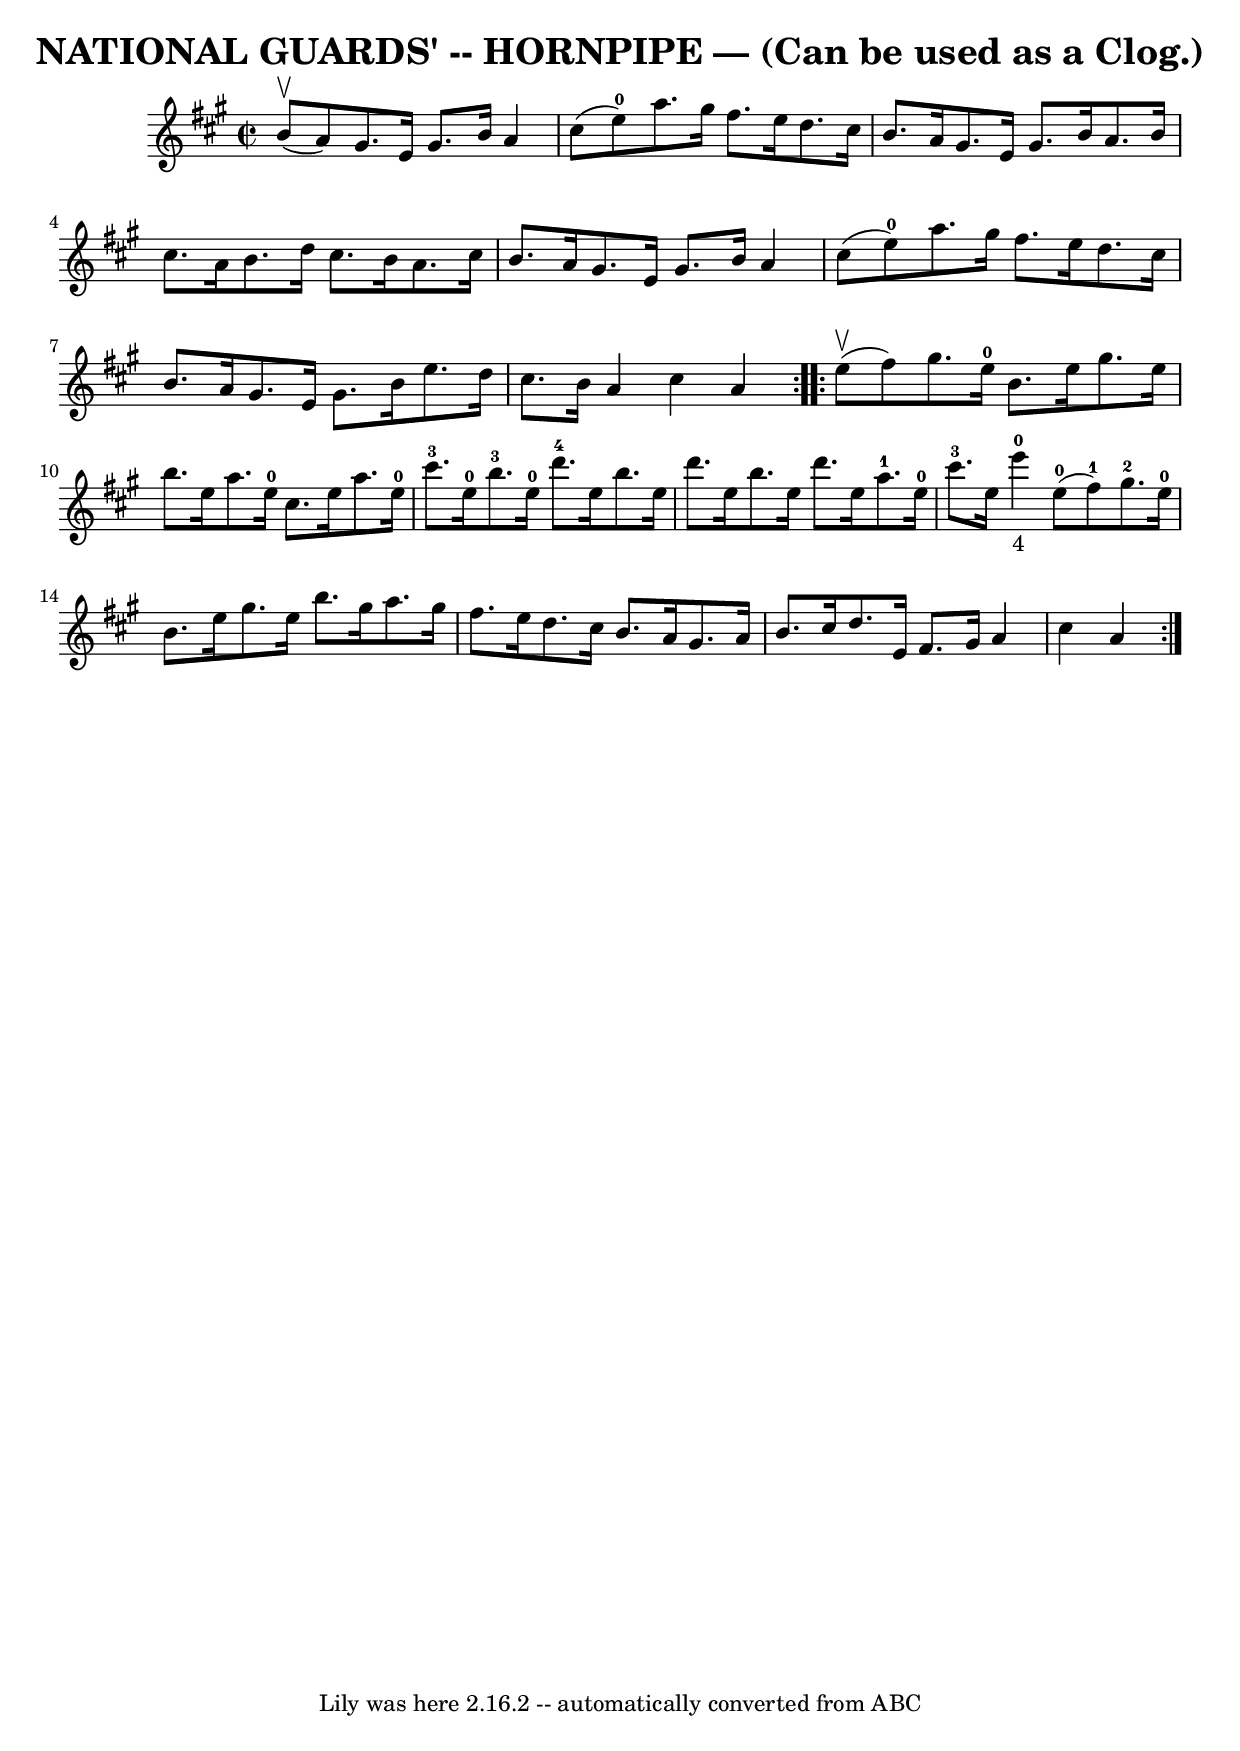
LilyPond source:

\version "2.16.2"
\include "Mammoth.ily"
\header {
  %% book = "Ryan's Mammoth Collection of Fiddle Tunes"
  crossRefNumber = "1"
  footnotes = ""
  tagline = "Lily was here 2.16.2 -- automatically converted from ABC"
  title = "NATIONAL GUARDS' -- HORNPIPE — (Can be used as a Clog.)"

}
voicedefault =  {



  \repeat volta 2 {

    \override Staff.TimeSignature #'style = #'C
    \time 2/2 
    \key a \major
 b'8 (^\upbow a'8)       |
    gis'8.    
    e'16 gis'8. b'16 a'4 cis''8 (e''8-0)   |
    a''8.    
    gis''16 fis''8. e''16 d''8. cis''16 b'8. a'16    |
    
    gis'8. e'16 gis'8. b'16 a'8. b'16 cis''8. a'16    |
    
    b'8. d''16 cis''8. b'16 a'8. cis''16 b'8. a'16    
    |
    |
    gis'8. e'16 gis'8. b'16 a'4 cis''8 (
    e''8-0)   |
    a''8. gis''16 fis''8. e''16 d''8.    
    cis''16 b'8. a'16    |
    gis'8. e'16 gis'8. b'16 e''8. 
    d''16 cis''8. b'16    |
    a'4 cis''4 a'4    
  }     

  \repeat volta 2 {
    e''8 (^\upbow fis''8)       |
    gis''8.    
    e''16-0 b'8. e''16 gis''8. e''16 b''8. e''16    |
    
    a''8. e''16-0 cis''8. e''16 a''8. e''16-0 cis'''8.-3   
    e''16-0       |
    b''8.-3 e''16-0 d'''8.-4 e''16    
    b''8. e''16 d'''8. e''16 b''8. e''16 d'''8. e''16    
    |
    a''8.-1 e''16-0 cis'''8.-3 e''16 e'''4 
    _"4"-0 e''8-0(fis''8-1)   |
    |
    gis''8. 
    -2 e''16-0 b'8. e''16 gis''8. e''16 b''8. gis''16    
    |
    a''8. gis''16 fis''8. e''16 d''8. cis''16 b'8.    
    a'16    |
    gis'8. a'16 b'8. cis''16 d''8. e'16 fis'8. 
    gis'16    |
    a'4 cis''4 a'4    
  }   

}

\score{
  <<

    \context Staff="default"
    {
      \voicedefault 
      
    }

  >>
  \layout {
    
  }
  \midi {
  }

}
